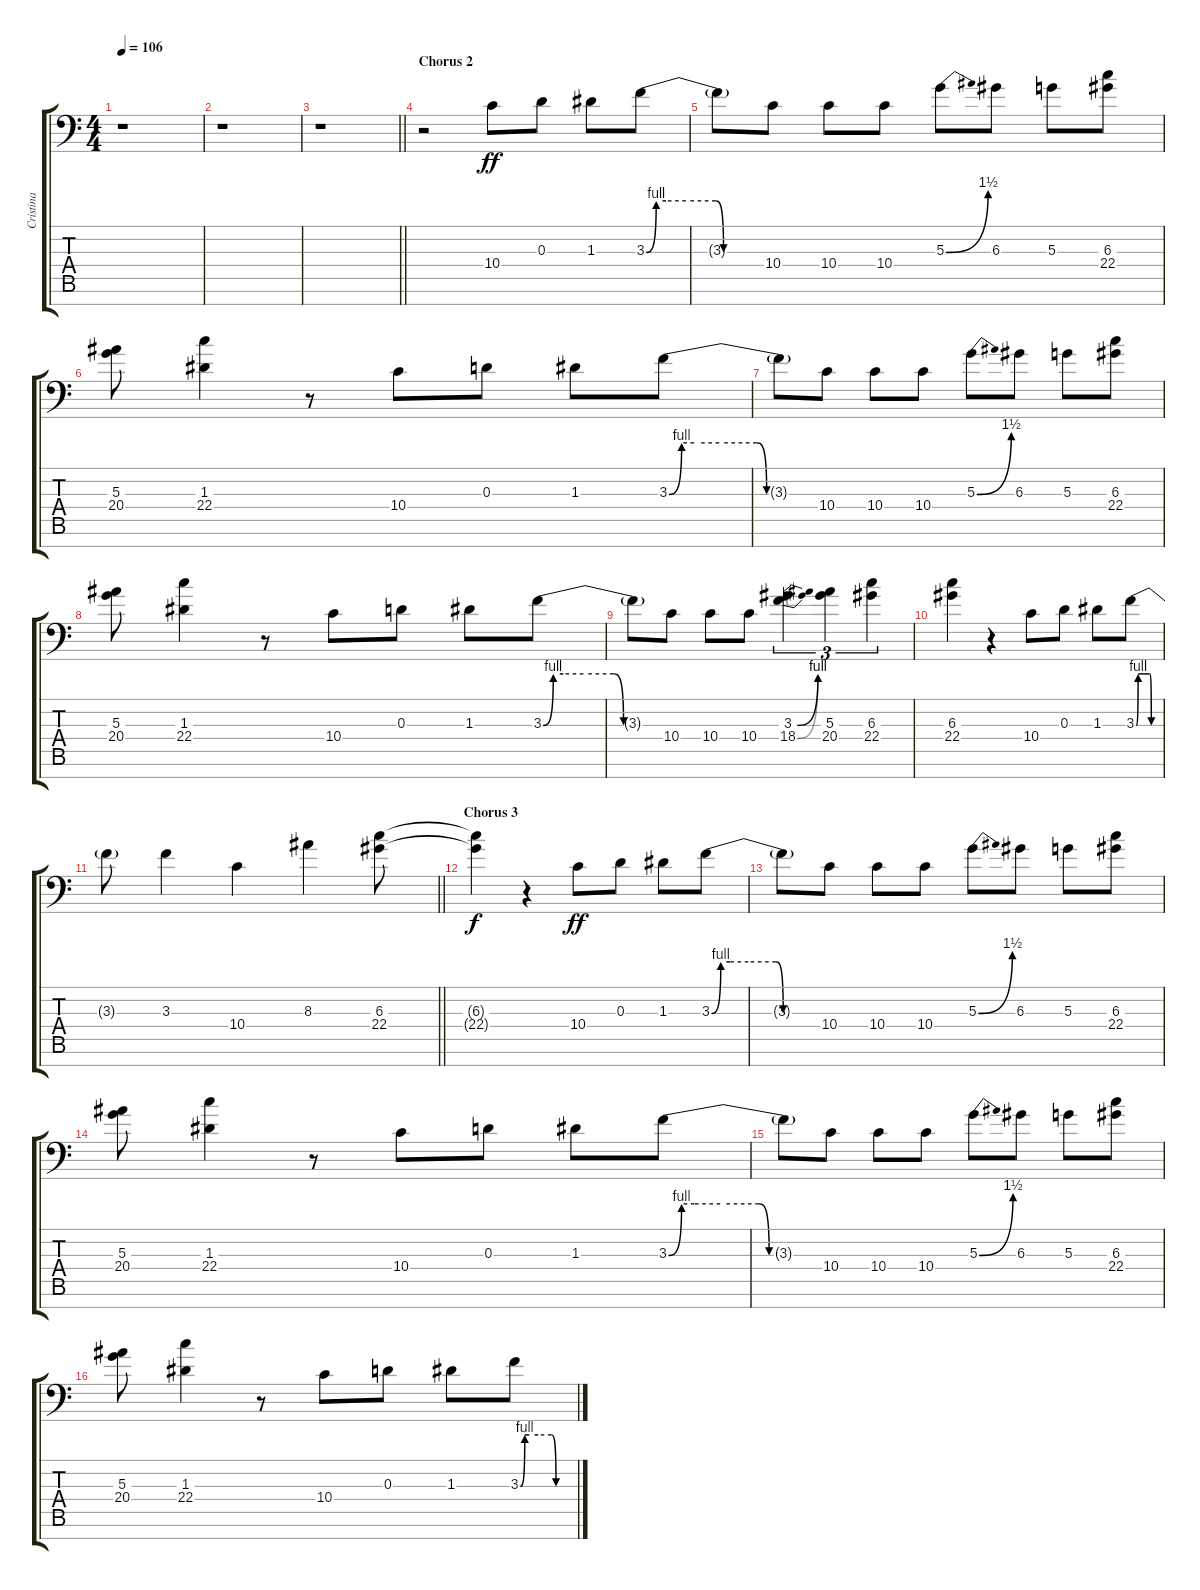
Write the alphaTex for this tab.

\track ("Cristina" "Cristina") {instrument flute}
\staff {score tabs}
\tuning (D6 D5 D4 D3 D2 D1 D0) {hide}
\ts (4 4)
\tempo 106
\clef f4
\ks c
r.1{dy f} |
r.1 |
\barLineRight lightlight
r.1 |
\section ("" "Chorus 2")
r.2 10.4.8{dy ff} 0.3.8 1.3.8 3.3{be (custom 0 0 5 4 10 4 20 4 35 4 39 0 60 0)}.8 |
3.3{t}.8 10.4.8 10.4.8 10.4.8 5.3{be (bend 0 0 60 6)}.8 6.3.8 5.3.8 (6.3 22.4).8 |
(5.3 20.4).8 (1.3 22.4).4 r.8 10.4.8 0.3.8 1.3.8 3.3{be (custom 0 0 5 4 10 4 20 4 35 4 39 0 60 0)}.8 |
3.3{t}.8 10.4.8 10.4.8 10.4.8 5.3{be (bend 0 0 60 6)}.8 6.3.8 5.3.8 (6.3 22.4).8 |
(5.3 20.4).8 (1.3 22.4).4 r.8 10.4.8 0.3.8 1.3.8 3.3{be (custom 0 0 5 4 10 4 20 4 35 4 40 0 45 0 60 0)}.8 |
3.3{t}.8 10.4.8 10.4.8 10.4.8 (3.3{be (bend 0 0 60 4)} 18.4{be (bend 0 0 60 4)}).4{tu (3 2)} (5.3 20.4).4{tu (3 2)} (6.3 22.4).4{tu (3 2)} |
(6.3 22.4).4 r.4 10.4.8 0.3.8 1.3.8 3.3{be (custom 0 0 5 4 10 4 20 4 35 4 39 0 46 0 60 0)}.8 |
\barLineRight lightlight
3.3{t}.8 3.3.4 10.4.4 8.3.4 (6.3 22.4).8 |
\section ("" "Chorus 3")
(6.3{t} 22.4{t}).4{dy f} r.4 10.4.8{dy ff} 0.3.8 1.3.8 3.3{be (custom 0 0 5 4 10 4 20 4 35 4 39 0 60 0)}.8 |
3.3{t}.8 10.4.8 10.4.8 10.4.8 5.3{be (bend 0 0 60 6)}.8 6.3.8 5.3.8 (6.3 22.4).8 |
(5.3 20.4).8 (1.3 22.4).4 r.8 10.4.8 0.3.8 1.3.8 3.3{be (custom 0 0 5 4 10 4 20 4 35 4 39 0 60 0)}.8 |
3.3{t}.8 10.4.8 10.4.8 10.4.8 5.3{be (bend 0 0 60 6)}.8 6.3.8 5.3.8 (6.3 22.4).8 |
(5.3 20.4).8 (1.3 22.4).4 r.8 10.4.8 0.3.8 1.3.8 3.3{be (custom 0 0 5 4 10 4 20 4 35 4 40 0 45 0 60 0)}.8
